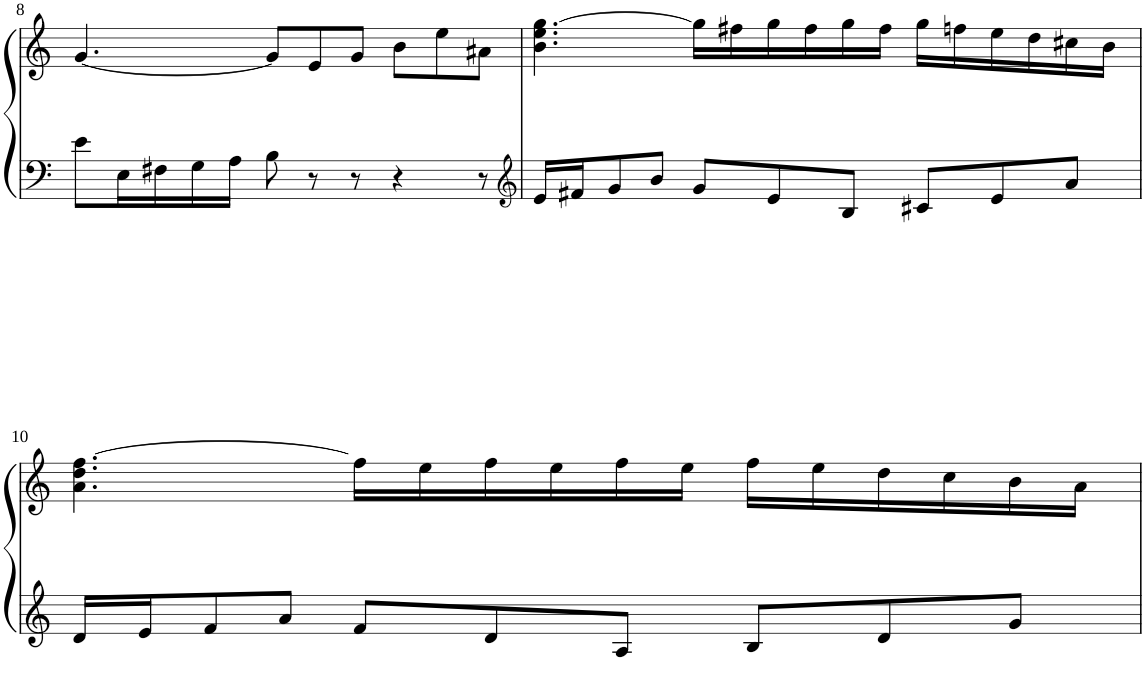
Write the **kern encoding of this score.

**kern	**kern
*part1	*part1
*staff2	*staff1
*I"Piano	*
*I'Pno	*
!!LO:PB:g=z
*clefF4	*clefG2
*k[]	*k[]
*M9/8	*M9/8
=8	=8
8e\L	[4.g/
16E\L	.
16F#X\	.
16G\	.
16A\JJ	.
8B\	8g/L]
8r	8e/
8r	8g/J
4r	8b\L
.	8ee\
8r	8a#X\J
=9	=9
*clefG2	*
16e/LL	4.b\ 4.ee\ [4.gg\
16f#X/J	.
8g/	.
8b/J	.
8g/L	16gg\LL]
.	16ff#X\
8e/	16gg\
.	16ff#\
8B/J	16gg\
.	16ff#\JJ
8c#X/L	16gg\LL
.	16ffn\
8e/	16ee\
.	16dd\
8a/J	16cc#X\
.	16b\JJ
!!LO:LB:g=z
=10	=10
16d/LL	4.a\ 4.dd\ [4.ff\
16e/J	.
8f/	.
8a/J	.
8f/L	16ff\LL]
.	16ee\
8d/	16ff\
.	16ee\
8A/J	16ff\
.	16ee\JJ
8B/L	16ff\LL
.	16ee\
8d/	16dd\
.	16cc\
8g/J	16b\
.	16a\JJ
=	=
*-	*-
